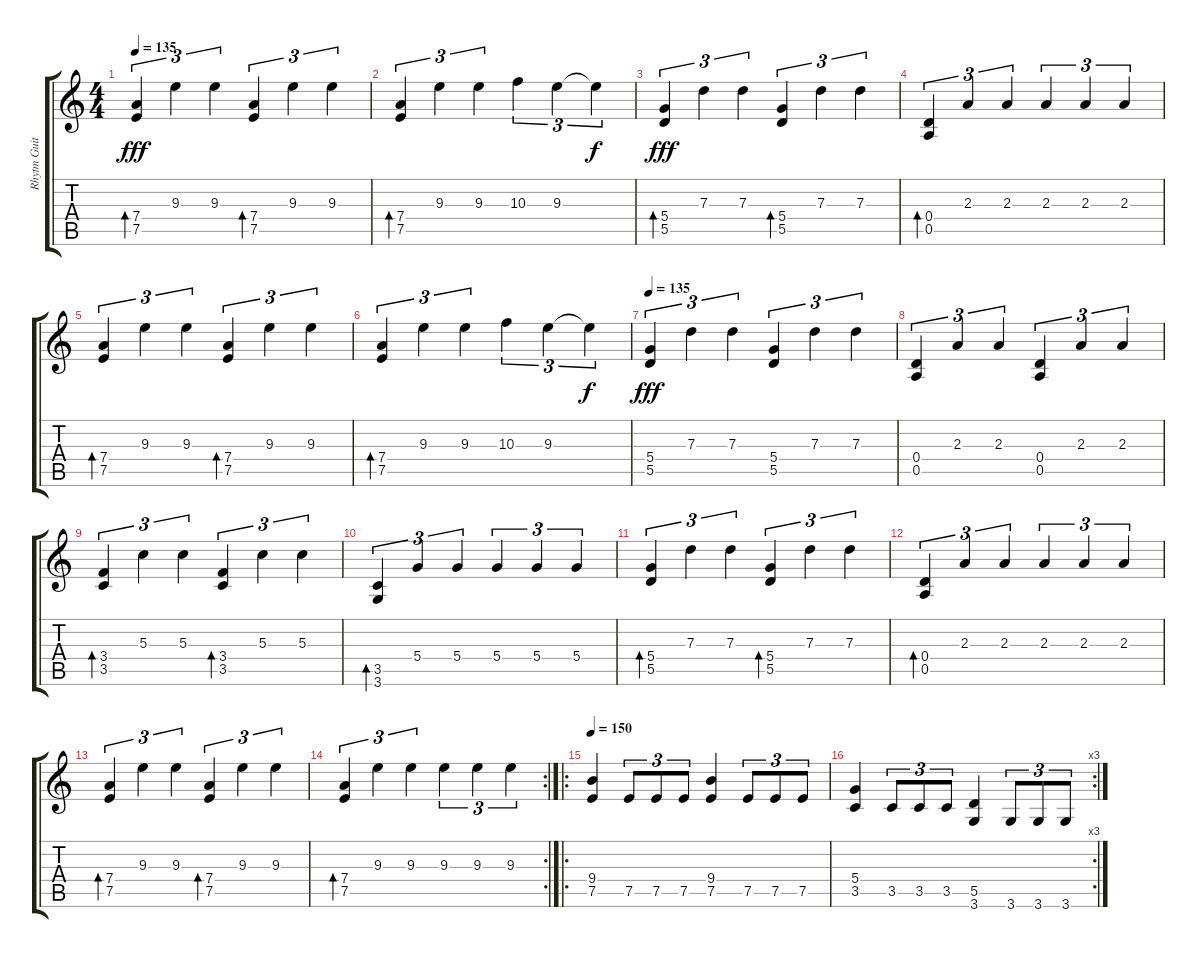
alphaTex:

\track ("Rhytm Guitar" "Rhytm Guit") {instrument distortionguitar}
\staff {score tabs}
\tuning (E4 B3 G3 D3 A2 E2) {hide}
\ts (4 4)
\tempo 135
\clef g2
\ks c
(7.4 7.5).4{tu (3 2) bd 480 dy fff} 9.3.4{tu (3 2)} 9.3.4{tu (3 2)} (7.4 7.5).4{tu (3 2) bd 480} 9.3.4{tu (3 2)} 9.3.4{tu (3 2)} |
(7.4 7.5).4{tu (3 2) bd 480} 9.3.4{tu (3 2)} 9.3.4{tu (3 2)} 10.3.4{tu (3 2)} 9.3.4{tu (3 2)} 9.3{t}.4{tu (3 2) dy f} |
(5.4 5.5).4{tu (3 2) bd 480 dy fff} 7.3.4{tu (3 2)} 7.3.4{tu (3 2)} (5.4 5.5).4{tu (3 2) bd 480} 7.3.4{tu (3 2)} 7.3.4{tu (3 2)} |
(0.4 0.5).4{tu (3 2) bd 480} 2.3.4{tu (3 2)} 2.3.4{tu (3 2)} 2.3.4{tu (3 2)} 2.3.4{tu (3 2)} 2.3.4{tu (3 2)} |
(7.4 7.5).4{tu (3 2) bd 480} 9.3.4{tu (3 2)} 9.3.4{tu (3 2)} (7.4 7.5).4{tu (3 2) bd 480} 9.3.4{tu (3 2)} 9.3.4{tu (3 2)} |
(7.4 7.5).4{tu (3 2) bd 480} 9.3.4{tu (3 2)} 9.3.4{tu (3 2)} 10.3.4{tu (3 2)} 9.3.4{tu (3 2)} 9.3{t}.4{tu (3 2) dy f} |
\tempo 135
(5.4 5.5).4{tu (3 2) dy fff} 7.3.4{tu (3 2)} 7.3.4{tu (3 2)} (5.4 5.5).4{tu (3 2)} 7.3.4{tu (3 2)} 7.3.4{tu (3 2)} |
(0.4 0.5).4{tu (3 2)} 2.3.4{tu (3 2)} 2.3.4{tu (3 2)} (0.4 0.5).4{tu (3 2)} 2.3.4{tu (3 2)} 2.3.4{tu (3 2)} |
(3.4 3.5).4{tu (3 2) bd 480} 5.3.4{tu (3 2)} 5.3.4{tu (3 2)} (3.4 3.5).4{tu (3 2) bd 480} 5.3.4{tu (3 2)} 5.3.4{tu (3 2)} |
(3.5 3.6).4{tu (3 2) bd 480} 5.4.4{tu (3 2)} 5.4.4{tu (3 2)} 5.4.4{tu (3 2)} 5.4.4{tu (3 2)} 5.4.4{tu (3 2)} |
(5.4 5.5).4{tu (3 2) bd 480} 7.3.4{tu (3 2)} 7.3.4{tu (3 2)} (5.4 5.5).4{tu (3 2) bd 480} 7.3.4{tu (3 2)} 7.3.4{tu (3 2)} |
(0.4 0.5).4{tu (3 2) bd 480} 2.3.4{tu (3 2)} 2.3.4{tu (3 2)} 2.3.4{tu (3 2)} 2.3.4{tu (3 2)} 2.3.4{tu (3 2)} |
(7.4 7.5).4{tu (3 2) bd 480} 9.3.4{tu (3 2)} 9.3.4{tu (3 2)} (7.4 7.5).4{tu (3 2) bd 480} 9.3.4{tu (3 2)} 9.3.4{tu (3 2)} |
\rc 2
(7.4 7.5).4{tu (3 2) bd 480} 9.3.4{tu (3 2)} 9.3.4{tu (3 2)} 9.3.4{tu (3 2)} 9.3.4{tu (3 2)} 9.3.4{tu (3 2)} |
\ro
\tempo 150
(9.4 7.5).4{instrument distortionguitar} 7.5.8{tu (3 2)} 7.5.8{tu (3 2)} 7.5.8{tu (3 2)} (9.4 7.5).4 7.5.8{tu (3 2)} 7.5.8{tu (3 2)} 7.5.8{tu (3 2)} |
\rc 3
(5.4 3.5).4 3.5.8{tu (3 2)} 3.5.8{tu (3 2)} 3.5.8{tu (3 2)} (5.5 3.6).4 3.6.8{tu (3 2)} 3.6.8{tu (3 2)} 3.6.8{tu (3 2)}
